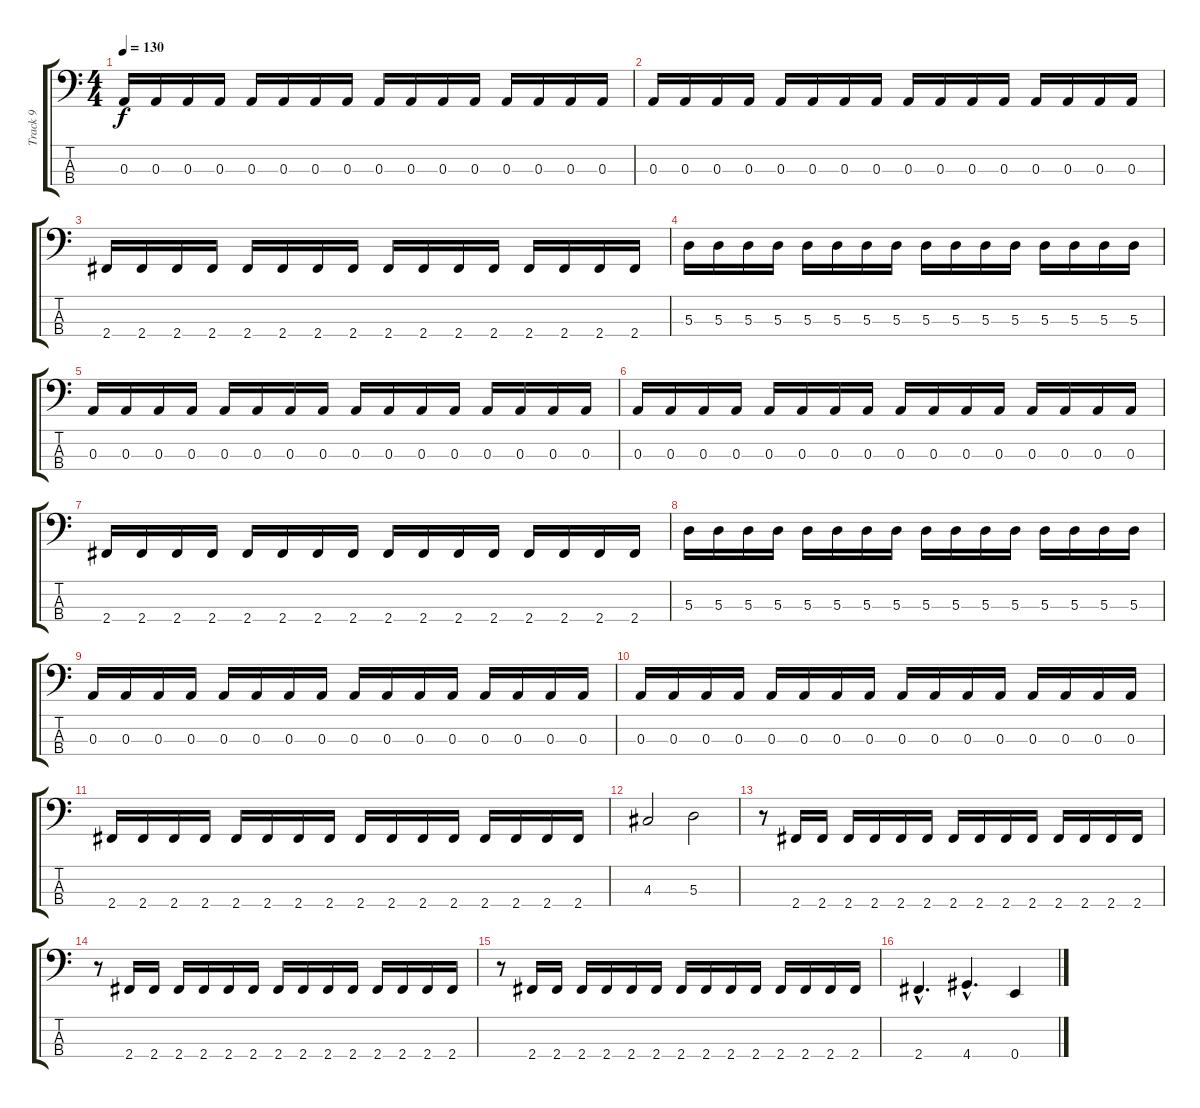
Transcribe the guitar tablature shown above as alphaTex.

\track ("Track 9" "Track 9") {instrument electricbasspick}
\staff {score tabs}
\tuning (G2 D2 A1 E1) {hide}
\ts (4 4)
\tempo 130
\clef f4
\ks c
0.3.16{dy f} 0.3.16 0.3.16 0.3.16 0.3.16 0.3.16 0.3.16 0.3.16 0.3.16 0.3.16 0.3.16 0.3.16 0.3.16 0.3.16 0.3.16 0.3.16 |
0.3.16 0.3.16 0.3.16 0.3.16 0.3.16 0.3.16 0.3.16 0.3.16 0.3.16 0.3.16 0.3.16 0.3.16 0.3.16 0.3.16 0.3.16 0.3.16 |
2.4.16 2.4.16 2.4.16 2.4.16 2.4.16 2.4.16 2.4.16 2.4.16 2.4.16 2.4.16 2.4.16 2.4.16 2.4.16 2.4.16 2.4.16 2.4.16 |
5.3.16 5.3.16 5.3.16 5.3.16 5.3.16 5.3.16 5.3.16 5.3.16 5.3.16 5.3.16 5.3.16 5.3.16 5.3.16 5.3.16 5.3.16 5.3.16 |
0.3.16 0.3.16 0.3.16 0.3.16 0.3.16 0.3.16 0.3.16 0.3.16 0.3.16 0.3.16 0.3.16 0.3.16 0.3.16 0.3.16 0.3.16 0.3.16 |
0.3.16 0.3.16 0.3.16 0.3.16 0.3.16 0.3.16 0.3.16 0.3.16 0.3.16 0.3.16 0.3.16 0.3.16 0.3.16 0.3.16 0.3.16 0.3.16 |
2.4.16 2.4.16 2.4.16 2.4.16 2.4.16 2.4.16 2.4.16 2.4.16 2.4.16 2.4.16 2.4.16 2.4.16 2.4.16 2.4.16 2.4.16 2.4.16 |
5.3.16 5.3.16 5.3.16 5.3.16 5.3.16 5.3.16 5.3.16 5.3.16 5.3.16 5.3.16 5.3.16 5.3.16 5.3.16 5.3.16 5.3.16 5.3.16 |
0.3.16 0.3.16 0.3.16 0.3.16 0.3.16 0.3.16 0.3.16 0.3.16 0.3.16 0.3.16 0.3.16 0.3.16 0.3.16 0.3.16 0.3.16 0.3.16 |
0.3.16 0.3.16 0.3.16 0.3.16 0.3.16 0.3.16 0.3.16 0.3.16 0.3.16 0.3.16 0.3.16 0.3.16 0.3.16 0.3.16 0.3.16 0.3.16 |
2.4.16 2.4.16 2.4.16 2.4.16 2.4.16 2.4.16 2.4.16 2.4.16 2.4.16 2.4.16 2.4.16 2.4.16 2.4.16 2.4.16 2.4.16 2.4.16 |
4.3.2 5.3.2 |
r.8 2.4.16 2.4.16 2.4.16 2.4.16 2.4.16 2.4.16 2.4.16 2.4.16 2.4.16 2.4.16 2.4.16 2.4.16 2.4.16 2.4.16 |
r.8 2.4.16 2.4.16 2.4.16 2.4.16 2.4.16 2.4.16 2.4.16 2.4.16 2.4.16 2.4.16 2.4.16 2.4.16 2.4.16 2.4.16 |
r.8 2.4.16 2.4.16 2.4.16 2.4.16 2.4.16 2.4.16 2.4.16 2.4.16 2.4.16 2.4.16 2.4.16 2.4.16 2.4.16 2.4.16 |
2.4{hac}.4{d} 4.4{hac}.4{d} 0.4.4
